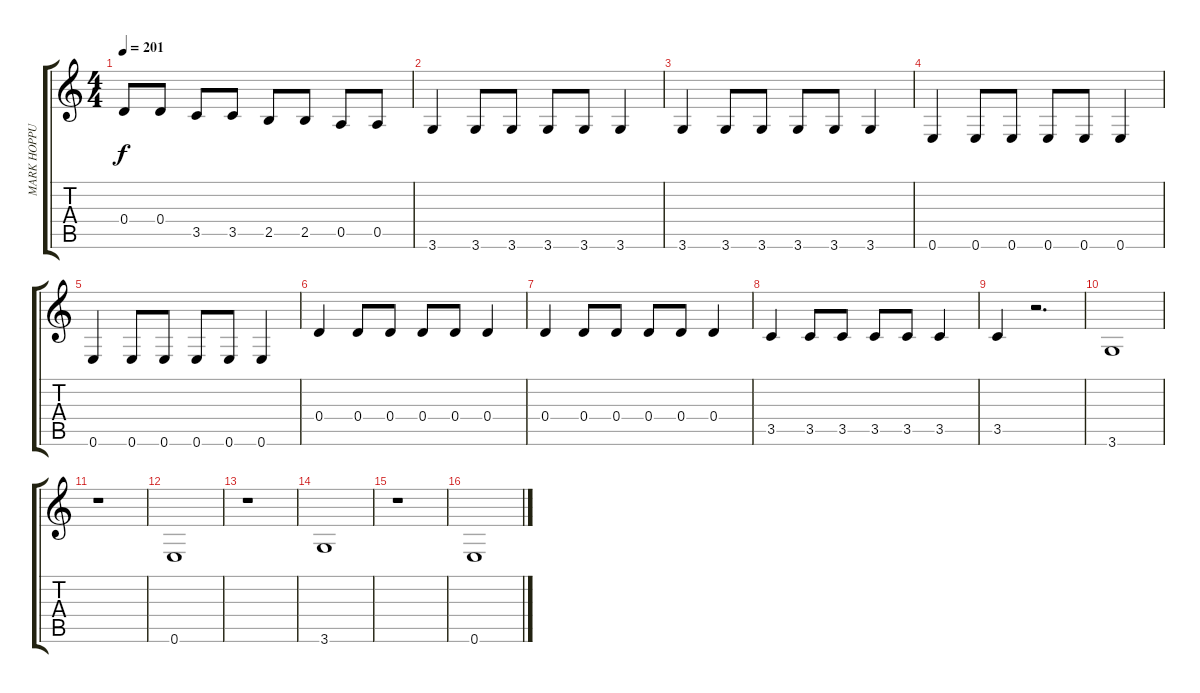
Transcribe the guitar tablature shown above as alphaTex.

\track ("MARK HOPPUS" "MARK HOPPU") {instrument electricbasspick}
\staff {score tabs}
\tuning (E4 B3 G3 D3 A2 E2) {hide}
\ts (4 4)
\tempo 201
\clef g2
\ks c
0.4.8{dy f} 0.4.8 3.5.8 3.5.8 2.5.8 2.5.8 0.5.8 0.5.8 |
3.6.4 3.6.8 3.6.8 3.6.8 3.6.8 3.6.4 |
3.6.4 3.6.8 3.6.8 3.6.8 3.6.8 3.6.4 |
0.6.4 0.6.8 0.6.8 0.6.8 0.6.8 0.6.4 |
0.6.4 0.6.8 0.6.8 0.6.8 0.6.8 0.6.4 |
0.4.4 0.4.8 0.4.8 0.4.8 0.4.8 0.4.4 |
0.4.4 0.4.8 0.4.8 0.4.8 0.4.8 0.4.4 |
3.5.4 3.5.8 3.5.8 3.5.8 3.5.8 3.5.4 |
3.5.4 r.2{d} |
3.6.1 |
r.1 |
0.6.1 |
r.1 |
3.6.1 |
r.1 |
0.6.1
